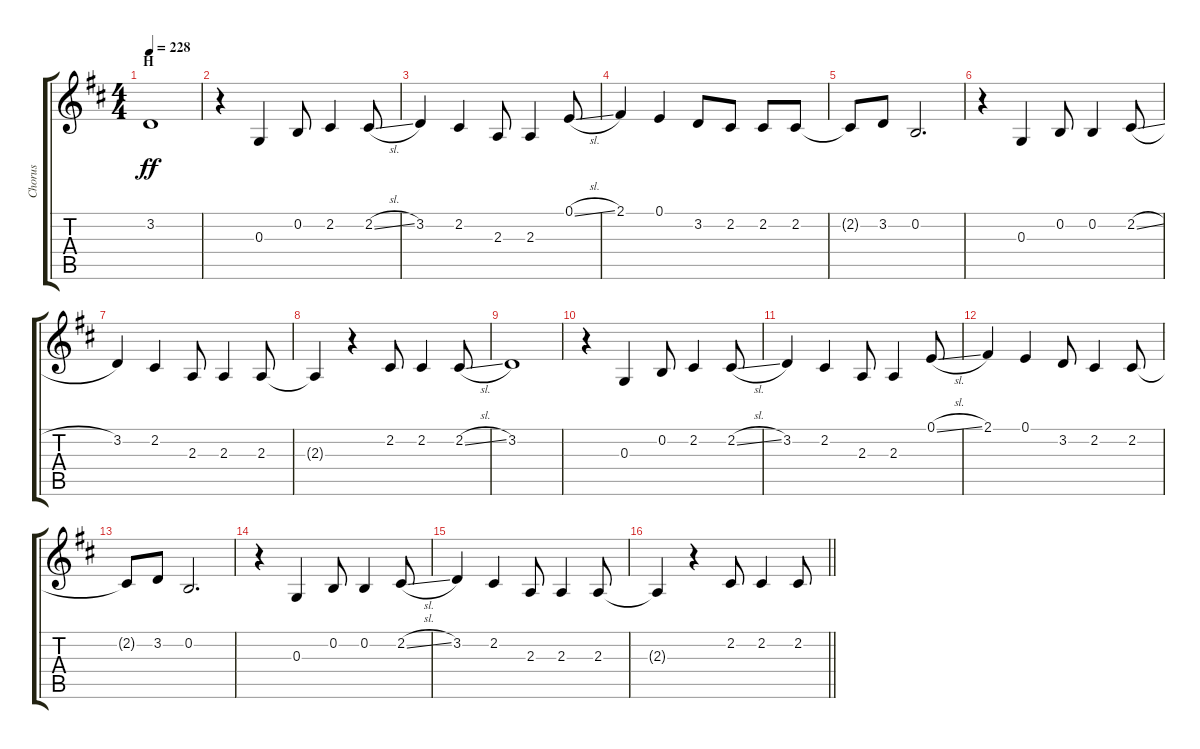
\track ("Chorus" "Chorus") {instrument voiceoohs}
\staff {score tabs}
\tuning (E4 B3 G3 D3 A2 E2) {hide}
\ts (4 4)
\section ("" "H")
\tempo 228
\clef g2
\ks d
3.2.1{dy ff} |
r.4 0.3.4 0.2.8 2.2.4 2.2{sl}.8 |
3.2.4 2.2.4 2.3.8 2.3.4 0.1{sl}.8 |
2.1.4 0.1.4 3.2.8 2.2.8 2.2.8 2.2.8 |
2.2{t}.8 3.2.8 0.2.2{d} |
r.4 0.3.4 0.2.8 0.2.4 2.2{sl}.8 |
3.2.4 2.2.4 2.3.8 2.3.4 2.3.8 |
2.3{t}.4 r.4 2.2.8 2.2.4 2.2{sl}.8 |
3.2.1 |
r.4 0.3.4 0.2.8 2.2.4 2.2{sl}.8 |
3.2.4 2.2.4 2.3.8 2.3.4 0.1{sl}.8 |
2.1.4 0.1.4 3.2.8 2.2.4 2.2.8 |
2.2{t}.8 3.2.8 0.2.2{d} |
r.4 0.3.4 0.2.8 0.2.4 2.2{sl}.8 |
3.2.4 2.2.4 2.3.8 2.3.4 2.3.8 |
\barLineRight lightlight
2.3{t}.4 r.4 2.2.8 2.2.4 2.2{sl}.8
